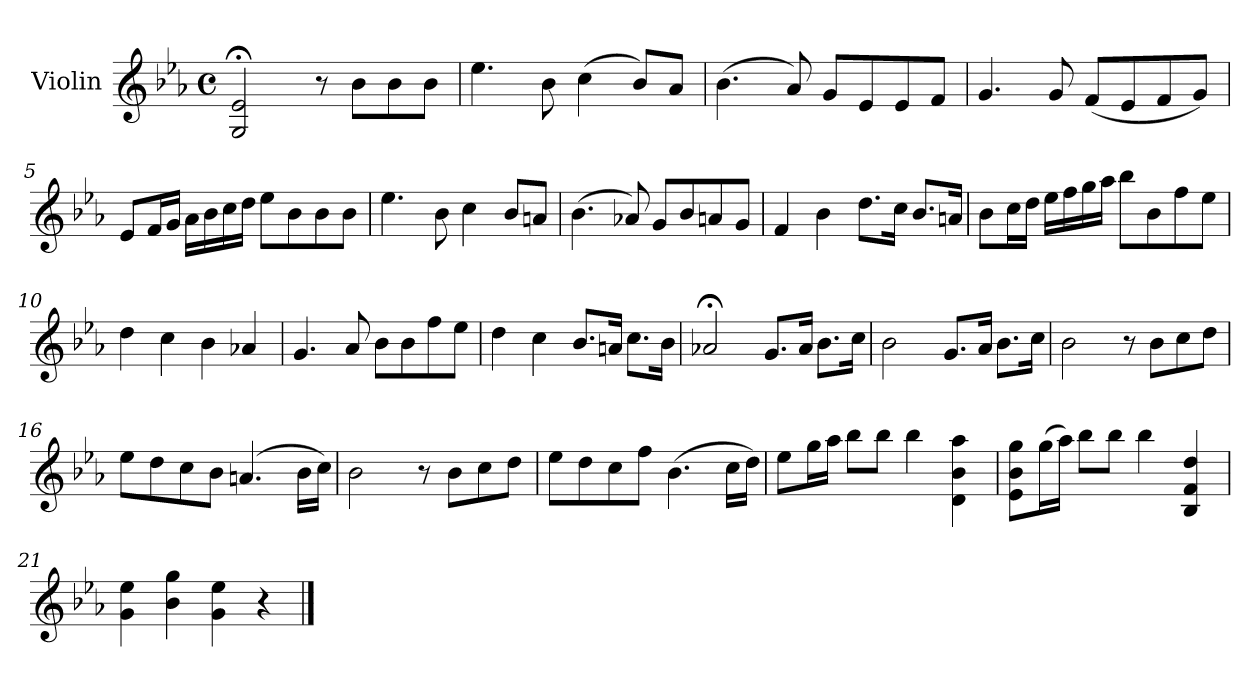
**kern
*part1
*staff1
*I"Violin
*I'Vln.
*clefG2
*k[b-e-a-]
*M4/4
*met(c)
=1
2G;</ 2e-;</
8r
8b-\L
8b-\
8b-\J
=2
4.ee-\
8b-\
(>4cc\
8b-/L)
8a-/J
=3
(>4.b-\
8a-/)
8g/L
8e-/
8e-/
8f/J
=4
4.g/
8g/
(<8f/L
8e-/
8f/
8g/J)
!!LO:LB:g=z
=5
8e-/L
16f/L
16g/JJ
16a-\LL
16b-\
16cc\
16dd\JJ
8ee-\L
8b-\
8b-\
8b-\J
=6
4.ee-\
8b-\
4cc\
8b-/L
8an/J
=7
(>4.b-\
8a-X/)
8g/L
8b-/
8an/
8g/J
=8
4f/
4b-\
8.dd\L
16cc\Jk
8.b-/L
16an/Jk
!!LO:LB:g=z
=9
8b-\L
16cc\L
16dd\JJ
16ee-\LL
16ff\
16gg\
16aa-\JJ
8bb-\L
8b-\
8ff\
8ee-\J
=10
4dd\
4cc\
4b-\
4a-X/
=11
4.g/
8a-/
8b-\L
8b-\
8ff\
8ee-\J
=12
4dd\
4cc\
8.b-/L
16an/Jk
8.cc\L
16b-\Jk
!!LO:LB:g=z
=13
2a-X;</
8.g/L
16a-/Jk
8.b-\L
16cc\Jk
=14
2b-\
8.g/L
16a-/Jk
8.b-\L
16cc\Jk
=15
2b-\
8r
8b-\L
8cc\
8dd\J
=16
8ee-\L
8dd\
8cc\
8b-\J
(>4.an/
16b-\LL
16cc\JJ)
=17
2b-\
8r
8b-\L
8cc\
8dd\J
!!LO:LB:g=z
=18
8ee-\L
8dd\
8cc\
8ff\J
(>4.b-\
16cc\LL
16dd\JJ)
=19
8ee-\L
16gg\L
16aa-\JJ
8bb-\L
8bb-\J
4bb-\
4d\ 4b-\ 4aa-\
=20
8e-\ 8b-\ 8gg\L
(>16gg\L
16aa-\JJ)
8bb-\L
8bb-\J
4bb-\
4B-/ 4f/ 4dd/
=21
4g\ 4ee-\
4b-\ 4gg\
4g\ 4ee-\
4r
==
*-
